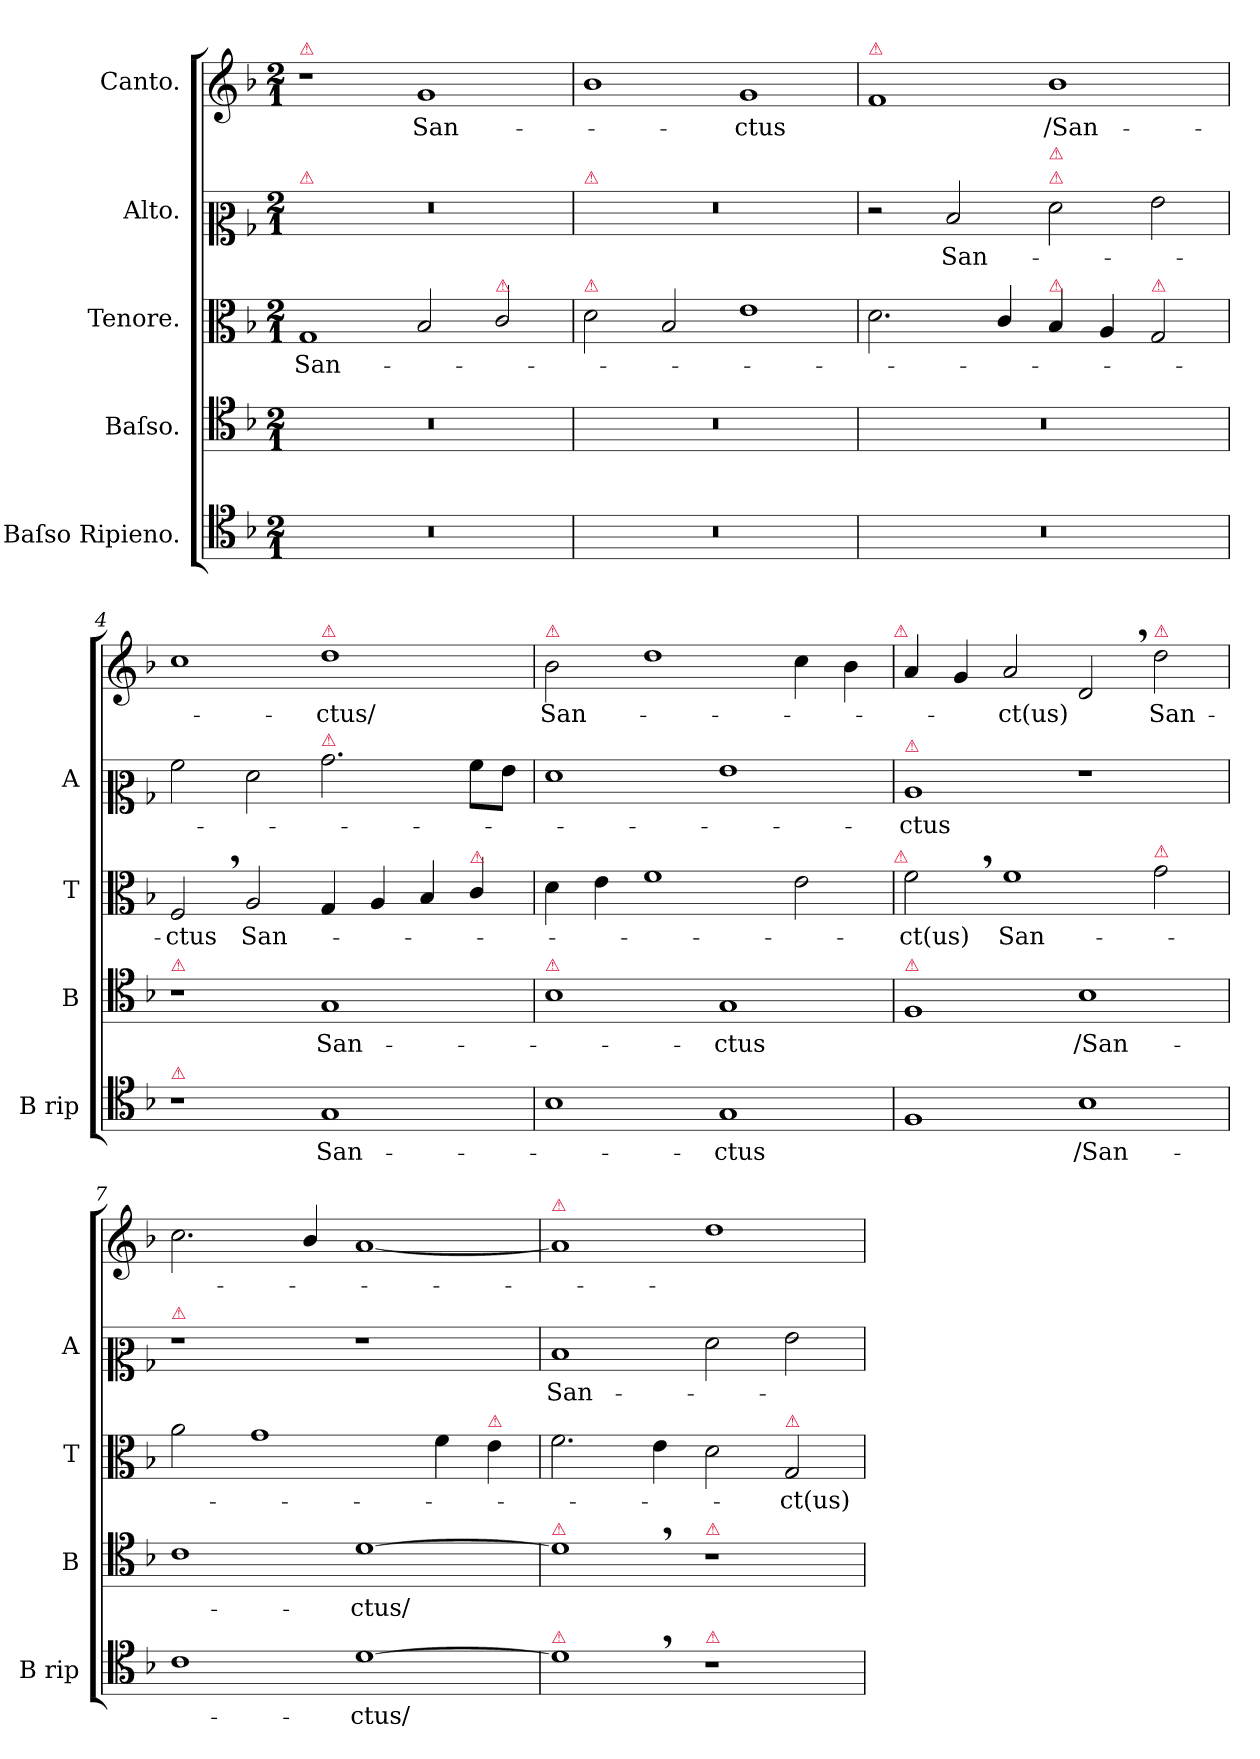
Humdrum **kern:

**kern	**text	**kern	**text	**kern	**text	**kern	**text	**kern	**text
*part5	*part5	*part4	*part4	*part3	*part3	*part2	*part2	*part1	*part1
*staff5	*staff5	*staff4	*staff4	*staff3	*staff3	*staff2	*staff2	*staff1	*staff1
*I"Baſso Ripieno.	*	*I"Baſso.	*	*I"Tenore.	*	*I"Alto.	*	*I"Canto.	*
*I'B rip	*	*I'B	*	*I'T	*	*I'A	*	*	*
*clefC4	*	*clefC4	*	*clefC3	*	*clefC2	*	*clefG2	*
*k[b-]	*	*k[b-]	*	*k[b-]	*	*k[b-]	*	*k[b-]	*
*M2/1	*	*M2/1	*	*M2/1	*	*M2/1	*	*M2/1	*
=1	=1	=1	=1	=1	=1	=1	=1	=1	=1
!	!	!	!	!	!	!	!	!LO:TX:a:color=crimson:t=⚠	!
!	!	!	!	!	!	!LO:TX:a:color=crimson:t=⚠	!	!	!
0r	.	0r	.	1G	San-	0r	.	1r	.
.	.	.	.	2B-/	.	.	.	1g	San-
!	!	!	!	!LO:TX:a:color=crimson:t=⚠	!	!	!	!	!
.	.	.	.	2c/	.	.	.	.	.
=2	=2	=2	=2	=2	=2	=2	=2	=2	=2
!	!	!	!	!	!	!LO:TX:a:color=crimson:t=⚠	!	!	!
!	!	!	!	!LO:TX:a:color=crimson:t=⚠	!	!	!	!	!
0r	.	0r	.	2d\	.	0r	.	1b-	.
.	.	.	.	2B-/	.	.	.	.	.
.	.	.	.	1e	.	.	.	1g	-ctus
=3	=3	=3	=3	=3	=3	=3	=3	=3	=3
!	!	!	!	!	!	!	!	!LO:TX:a:color=crimson:t=⚠	!
0r	.	0r	.	2.d\	.	2r	.	1f	.
.	.	.	.	.	.	2d/	San-	.	.
.	.	.	.	4c/	.	.	.	.	.
!	!	!	!	!	!	!LO:TX:a:color=crimson:t=⚠	!	!	!
!	!	!	!	!	!	!LO:TX:a:color=crimson:t=⚠	!	!	!
!	!	!	!	!LO:TX:a:color=crimson:t=⚠	!	!	!	!	!
.	.	.	.	4B-/	.	2f\	.	1b-	/San-
.	.	.	.	4A/	.	.	.	.	.
!	!	!	!	!LO:TX:a:color=crimson:t=⚠	!	!	!	!	!
.	.	.	.	2G/	.	2g\	.	.	.
=4	=4	=4	=4	=4	=4	=4	=4	=4	=4
!	!	!LO:TX:a:color=crimson:t=⚠	!	!	!	!	!	!	!
!LO:TX:a:color=crimson:t=⚠	!	!	!	!	!	!	!	!	!
1r	.	1r	.	2F,/	-ctus	2a\	.	1cc	.
.	.	.	.	2A/	San-	2f\	.	.	.
!	!	!	!	!	!	!	!	!LO:TX:a:color=crimson:t=⚠	!
!	!	!	!	!	!	!LO:TX:a:color=crimson:t=⚠	!	!	!
1G	San-	1G	San-	4G/	.	2.b-\	.	1dd	-ctus/
.	.	.	.	4A/	.	.	.	.	.
.	.	.	.	4B-/	.	.	.	.	.
!	!	!	!	!LO:TX:a:color=crimson:t=⚠	!	!	!	!	!
.	.	.	.	4c/	.	8a\L	.	.	.
.	.	.	.	.	.	8g\J	.	.	.
=5	=5	=5	=5	=5	=5	=5	=5	=5	=5
!	!	!	!	!	!	!	!	!LO:TX:a:color=crimson:t=⚠	!
!	!	!LO:TX:a:color=crimson:t=⚠	!	!	!	!	!	!	!
1B-	.	1B-	.	4d\	.	1f	.	2b-\	San-
.	.	.	.	4e\	.	.	.	.	.
.	.	.	.	1f	.	.	.	1dd	.
1G	-ctus	1G	-ctus	.	.	1g	.	.	.
.	.	.	.	2e\	.	.	.	4cc\	.
.	.	.	.	.	.	.	.	4b-\	.
!	!	!	!	!	!	!	!	!LO:TX:a:color=crimson:t=⚠	!
!	!	!	!	!LO:TX:a:color=crimson:t=⚠	!	!	!	!	!
=6	=6	=6	=6	=6	=6	=6	=6	=6	=6
!	!	!	!	!	!	!LO:TX:a:color=crimson:t=⚠	!	!	!
!	!	!LO:TX:a:color=crimson:t=⚠	!	!	!	!	!	!	!
1F	.	1F	.	2f,\	-ct(us)	1c	-ctus	4a/	.
.	.	.	.	.	.	.	.	4g/	.
!	!	!	!	!	!LO:LY:i	!	!	!	!
.	.	.	.	1f	San-	.	.	2a/	-ct(us)
1B-	/San-	1B-	/San-	.	.	1r	.	2d,/	.
!	!	!	!	!	!	!	!	!LO:TX:a:color=crimson:t=⚠	!
!	!	!	!	!LO:TX:a:color=crimson:t=⚠	!	!	!	!	!
!	!	!	!	!	!	!	!	!	!LO:LY:i
.	.	.	.	2g\	.	.	.	2dd\	San-
=7	=7	=7	=7	=7	=7	=7	=7	=7	=7
!	!	!	!	!	!	!LO:TX:a:color=crimson:t=⚠	!	!	!
1c	.	1c	.	2a\	.	1r	.	2.cc\	.
.	.	.	.	1g	.	.	.	.	.
.	.	.	.	.	.	.	.	4b-/	.
[1d	-ctus/	[1d	-ctus/	.	.	1r	.	[1a	.
.	.	.	.	4f\	.	.	.	.	.
!	!	!	!	!LO:TX:a:color=crimson:t=⚠	!	!	!	!	!
.	.	.	.	4e\	.	.	.	.	.
=8	=8	=8	=8	=8	=8	=8	=8	=8	=8
!	!	!	!	!	!	!	!	!LO:TX:a:color=crimson:t=⚠	!
!	!	!LO:TX:a:color=crimson:t=⚠	!	!	!	!	!	!	!
!LO:TX:a:color=crimson:t=⚠	!	!	!	!	!	!	!	!	!
1d,]	.	1d,]	.	2.f\	.	1d	San-	1a]	.
.	.	.	.	4e\	.	.	.	.	.
!	!	!LO:TX:a:color=crimson:t=⚠	!	!	!	!	!	!	!
!LO:TX:a:color=crimson:t=⚠	!	!	!	!	!	!	!	!	!
1r	.	1r	.	2d\	.	2f\	.	1dd	.
!	!	!	!	!LO:TX:a:color=crimson:t=⚠	!	!	!	!	!
!	!	!	!	!	!LO:LY:i	!	!	!	!
.	.	.	.	2G/	-ct(us)	2g\	.	.	.
=	=	=	=	=	=	=	=	=	=
*-	*-	*-	*-	*-	*-	*-	*-	*-	*-
